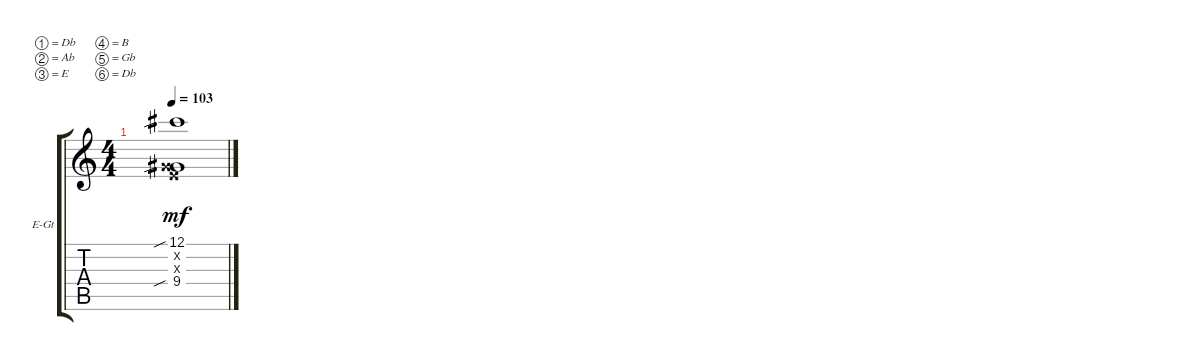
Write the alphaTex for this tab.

\bracketExtendMode groupsimilarinstruments
\firstSystemTrackNameOrientation horizontal
\otherSystemsTrackNameOrientation horizontal
\track ("Clean additional" "E-Gt") {instrument acousticguitarsteel}
\staff {score tabs}
\tuning (Db4 Ab3 E3 B2 Gb2 Db2)
\ts (4 4)
\tempo 103
\clef g2
\ks c
(9.4{sib} 12.1{sib} 0.3{x} 0.2{x}).1{dy mf}
